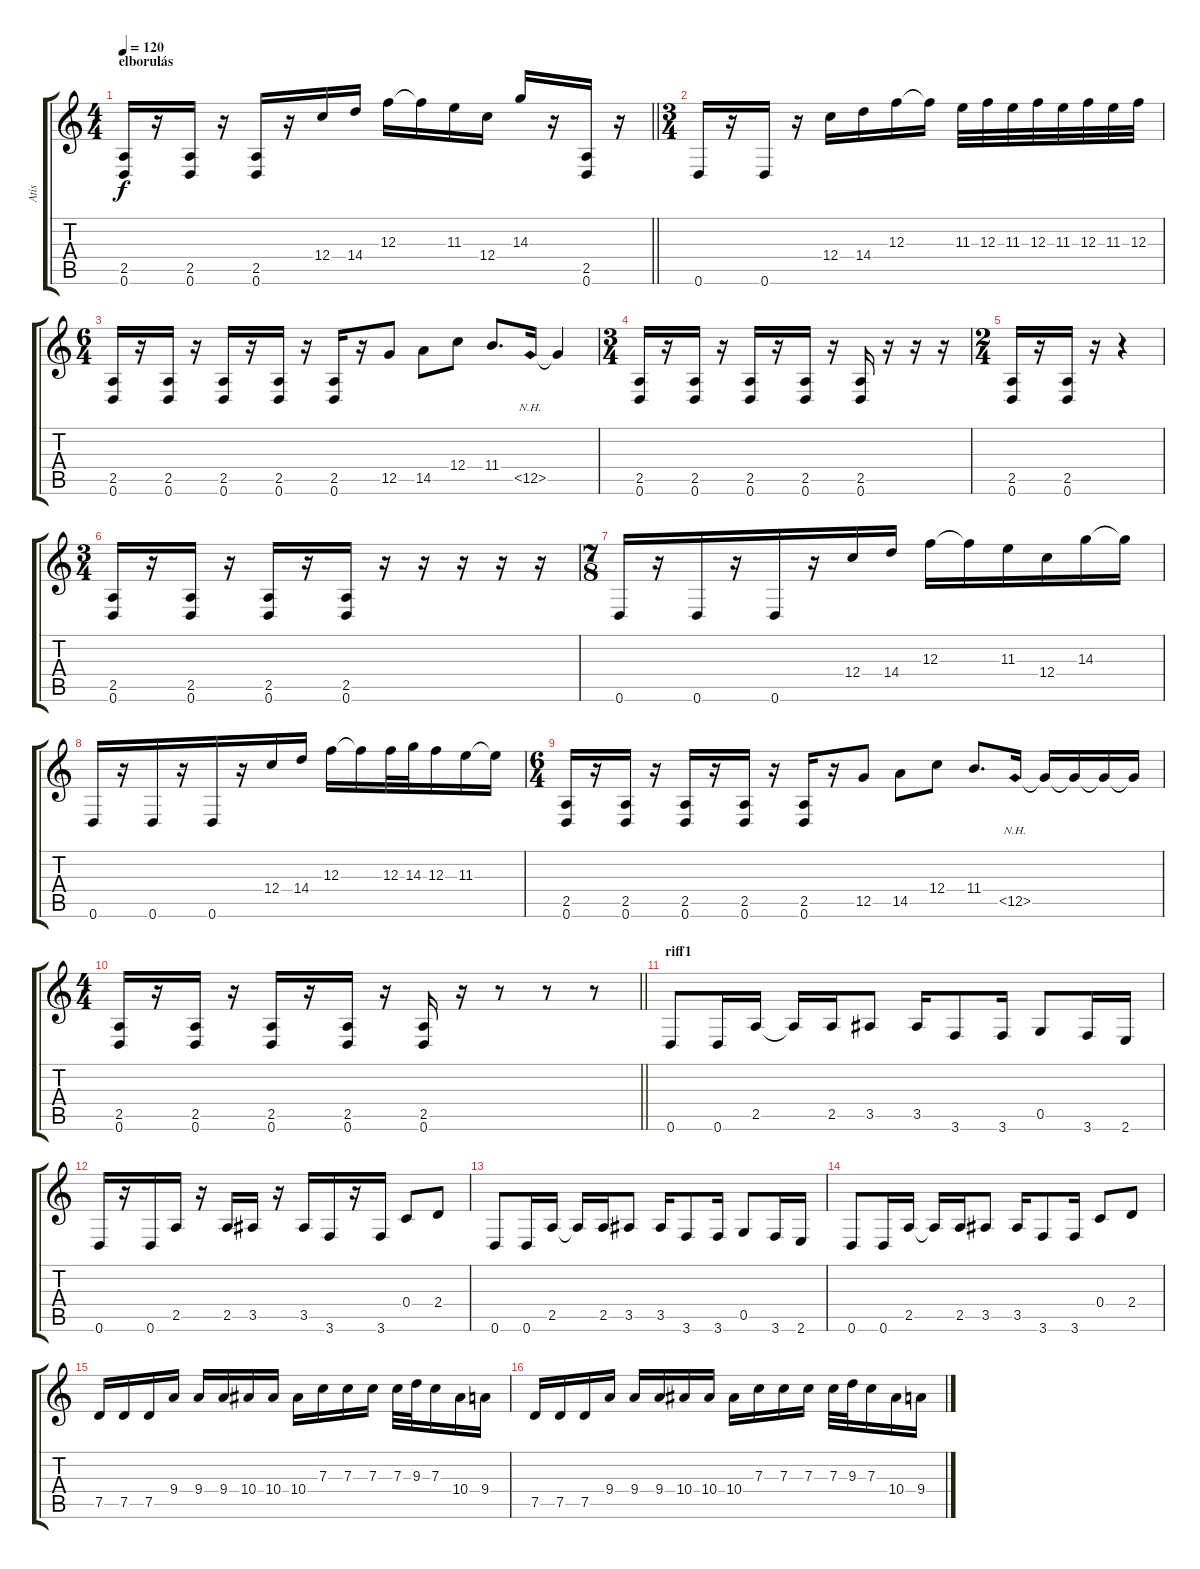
\track ("Atis" "Atis") {instrument distortionguitar}
\staff {score tabs}
\tuning (D4 A3 F3 C3 G2 D2) {hide}
\ts (4 4)
\section ("" "elborulás")
\tempo 120
\clef g2
\barLineRight lightlight
\ks c
(2.5 0.6).16{dy f} r.16 (2.5 0.6).16 r.16 (2.5 0.6).16 r.16 12.4.16 14.4.16 12.3.16 12.3{t}.16 11.3.16 12.4.16 14.3.16 r.16 (2.5 0.6).16 r.16 |
\ts (3 4)
0.6.16 r.16 0.6.16 r.16 12.4.16 14.4.16 12.3.16 12.3{t}.16 11.3.32 12.3.32 11.3.32 12.3.32 11.3.32 12.3.32 11.3.32 12.3.32 |
\ts (6 4)
(2.5 0.6).16 r.16 (2.5 0.6).16 r.16 (2.5 0.6).16 r.16 (2.5 0.6).16 r.16 (2.5 0.6).16 r.16 12.5.8 14.5.8 12.4.8 11.4.8{d} 12.5{nh}.16 12.5{t}.4 |
\ts (3 4)
(2.5 0.6).16 r.16 (2.5 0.6).16 r.16 (2.5 0.6).16 r.16 (2.5 0.6).16 r.16 (2.5 0.6).16 r.16 r.16 r.16 |
\ts (2 4)
(2.5 0.6).16 r.16 (2.5 0.6).16 r.16 r.4 |
\ts (3 4)
(2.5 0.6).16 r.16 (2.5 0.6).16 r.16 (2.5 0.6).16 r.16 (2.5 0.6).16 r.16 r.16 r.16 r.16 r.16 |
\ts (7 8)
0.6.16 r.16 0.6.16 r.16 0.6.16 r.16 12.4.16 14.4.16 12.3.16 12.3{t}.16 11.3.16 12.4.16 14.3.16 14.3{t}.16 |
0.6.16 r.16 0.6.16 r.16 0.6.16 r.16 12.4.16 14.4.16 12.3.16 12.3{t}.16 12.3.32 14.3.32 12.3.16 11.3.16 11.3{t}.16 |
\ts (6 4)
(2.5 0.6).16 r.16 (2.5 0.6).16 r.16 (2.5 0.6).16 r.16 (2.5 0.6).16 r.16 (2.5 0.6).16 r.16 12.5.8 14.5.8 12.4.8 11.4.8{d} 12.5{nh}.16 12.5{t}.16 12.5{t}.16 12.5{t}.16 12.5{t}.16 |
\ts (4 4)
\barLineRight lightlight
(2.5 0.6).16 r.16 (2.5 0.6).16 r.16 (2.5 0.6).16 r.16 (2.5 0.6).16 r.16 (2.5 0.6).16 r.16 r.8 r.8 r.8 |
\section ("" "riff1")
0.6.8 0.6.16 2.5.16 2.5{t}.16 2.5.16 3.5.8 3.5.16 3.6.8 3.6.16 0.5.8 3.6.16 2.6.16 |
0.6.16 r.16 0.6.16 2.5.16 r.16 2.5.16 3.5.16 r.16 3.5.16 3.6.16 r.16 3.6.16 0.4.8 2.4.8 |
0.6.8 0.6.16 2.5.16 2.5{t}.16 2.5.16 3.5.8 3.5.16 3.6.8 3.6.16 0.5.8 3.6.16 2.6.16 |
0.6.8 0.6.16 2.5.16 2.5{t}.16 2.5.16 3.5.8 3.5.16 3.6.8 3.6.16 0.4.8 2.4.8 |
7.5.16 7.5.16 7.5.16 9.4.16 9.4.16 9.4.16 10.4.16 10.4.16 10.4.16 7.3.16 7.3.16 7.3.16 7.3.32 9.3.32 7.3.16 10.4.16 9.4.16 |
7.5.16 7.5.16 7.5.16 9.4.16 9.4.16 9.4.16 10.4.16 10.4.16 10.4.16 7.3.16 7.3.16 7.3.16 7.3.32 9.3.32 7.3.16 10.4.16 9.4.16
